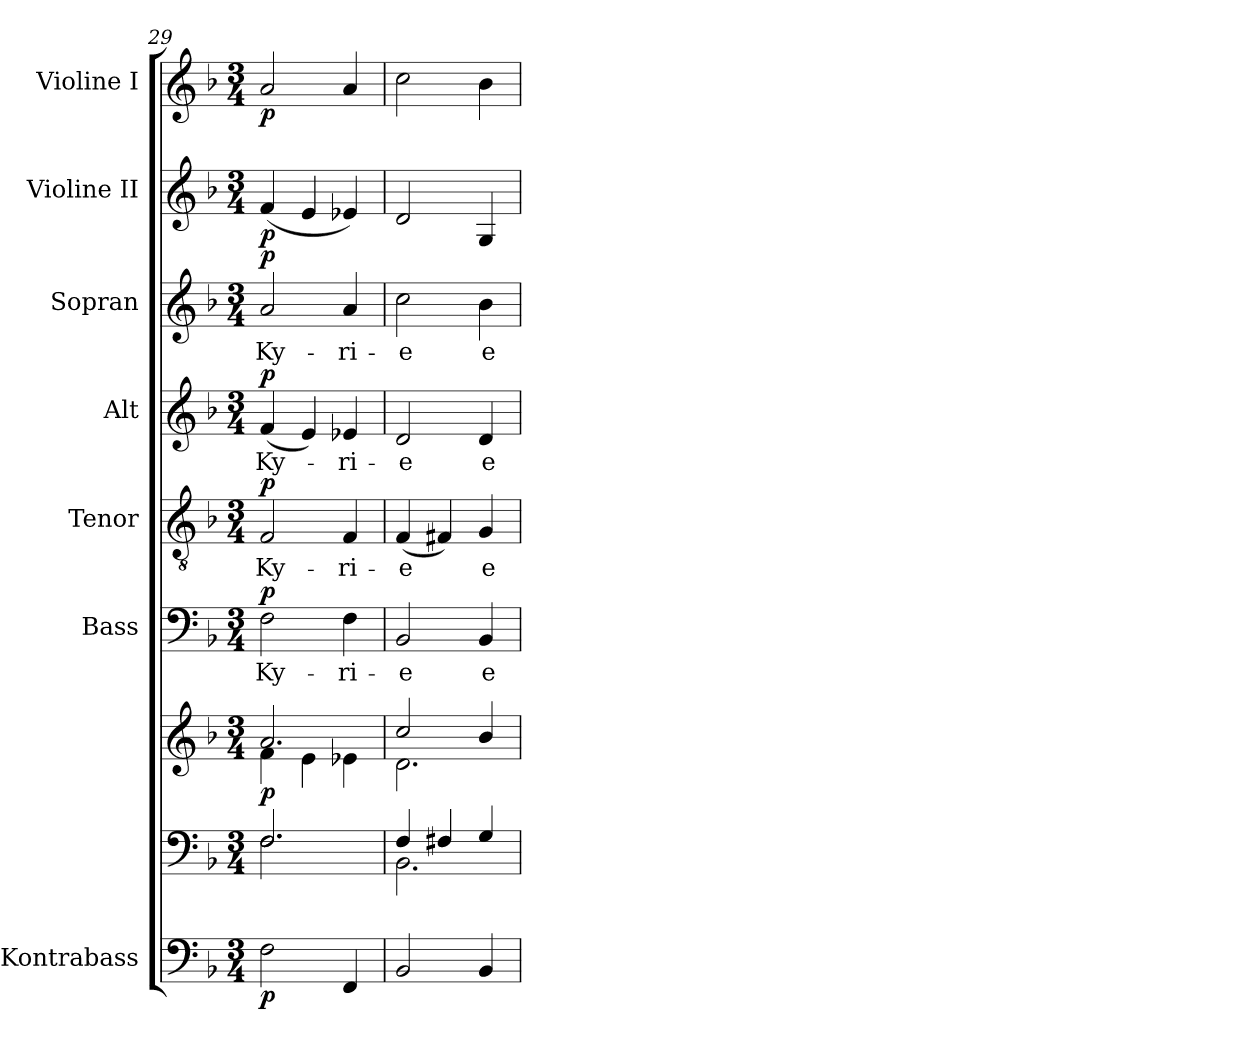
**kern	**dynam	**kern	**kern	**dynam	**kern	**text	**dynam	**kern	**text	**dynam	**kern	**text	**dynam	**kern	**text	**dynam	**kern	**dynam	**kern	**dynam
*part8	*part8	*part7	*part7	*part7	*part6	*part6	*part6	*part5	*part5	*part5	*part4	*part4	*part4	*part3	*part3	*part3	*part2	*part2	*part1	*part1
*staff9	*staff9	*staff8	*staff7	*staff7/8	*staff6	*staff6	*staff6	*staff5	*staff5	*staff5	*staff4	*staff4	*staff4	*staff3	*staff3	*staff3	*staff2	*staff2	*staff1	*staff1
*I"Kontrabass	*	*	*	*	*I"Bass	*	*	*I"Tenor	*	*	*I"Alt	*	*	*I"Sopran	*	*	*I"Violine II	*	*I"Violine I	*
*I'Kb.	*	*	*	*	*I'B.	*	*	*I'T.	*	*	*I'A.	*	*	*I'S.	*	*	*I'Vl. II	*	*I'Vl. I	*
*clefF4	*	*clefF4	*clefG2	*	*clefF4	*	*	*clefGv2	*	*	*clefG2	*	*	*clefG2	*	*	*clefG2	*	*clefG2	*
*ITrd7c12	*	*	*	*	*	*	*	*	*	*	*	*	*	*	*	*	*	*	*	*
*k[b-]	*	*k[b-]	*k[b-]	*	*k[b-]	*	*	*k[b-]	*	*	*k[b-]	*	*	*k[b-]	*	*	*k[b-]	*	*k[b-]	*
*F:	*	*F:	*F:	*	*F:	*	*	*F:	*	*	*F:	*	*	*F:	*	*	*F:	*	*F:	*
*M3/4	*	*M3/4	*M3/4	*	*M3/4	*	*	*M3/4	*	*	*M3/4	*	*	*M3/4	*	*	*M3/4	*	*M3/4	*
=29	=29	=29	=29	=29	=29	=29	=29	=29	=29	=29	=29	=29	=29	=29	=29	=29	=29	=29	=29	=29
*	*	*^	*^	*	*	*	*	*	*	*	*	*	*	*	*	*	*	*	*	*
!	!LO:DY:b	!	!	!	!	!LO:DY:b	!	!LO:LY:b	!LO:DY:a	!	!LO:LY:b	!LO:DY:a	!	!LO:LY:b	!LO:DY:a	!	!LO:LY:b	!LO:DY:a	!	!LO:DY:b	!	!LO:DY:b
2FF\	p	2.F/	2.F\	2.a/	4f\	p	2F\	Ky-	p	2F/	Ky-	p	(<4f/	Ky-	p	2a/	Ky-	p	(<4f/	p	2a/	p
.	.	.	.	.	4e\	.	.	.	.	.	.	.	4e/)	.	.	.	.	.	4e/	.	.	.
!	!	!	!	!	!	!	!	!LO:LY:b	!	!	!LO:LY:b	!	!	!LO:LY:b	!	!	!LO:LY:b	!	!	!	!	!
4FFF/	.	.	.	.	4e-X\	.	4F\	-ri-	.	4F/	-ri-	.	4e-X/	-ri-	.	4a/	-ri-	.	4e-X/)	.	4a/	.
=30	=30	=30	=30	=30	=30	=30	=30	=30	=30	=30	=30	=30	=30	=30	=30	=30	=30	=30	=30	=30	=30	=30
!	!	!	!	!	!	!	!	!LO:LY:b	!	!	!LO:LY:b	!	!	!LO:LY:b	!	!	!LO:LY:b	!	!	!	!	!
2BBB-/	.	4F/	2.BB-\	2cc/	2.d\	.	2BB-/	-e	.	(<4F/	-e	.	2d/	-e	.	2cc\	-e	.	2d/	.	2cc\	.
.	.	4F#X/	.	.	.	.	.	.	.	4F#X/)	.	.	.	.	.	.	.	.	.	.	.	.
!	!	!	!	!	!	!	!	!LO:LY:b	!	!	!LO:LY:b	!	!	!LO:LY:b	!	!	!LO:LY:b	!	!	!	!	!
4BBB-/	.	4G/	.	4b-/	.	.	4BB-/	e-	.	4G/	e-	.	4d/	e-	.	4b-\	e-	.	4G/	.	4b-\	.
*	*	*v	*v	*	*	*	*	*	*	*	*	*	*	*	*	*	*	*	*	*	*	*
*	*	*	*v	*v	*	*	*	*	*	*	*	*	*	*	*	*	*	*	*	*	*
=	=	=	=	=	=	=	=	=	=	=	=	=	=	=	=	=	=	=	=	=
*-	*-	*-	*-	*-	*-	*-	*-	*-	*-	*-	*-	*-	*-	*-	*-	*-	*-	*-	*-	*-
